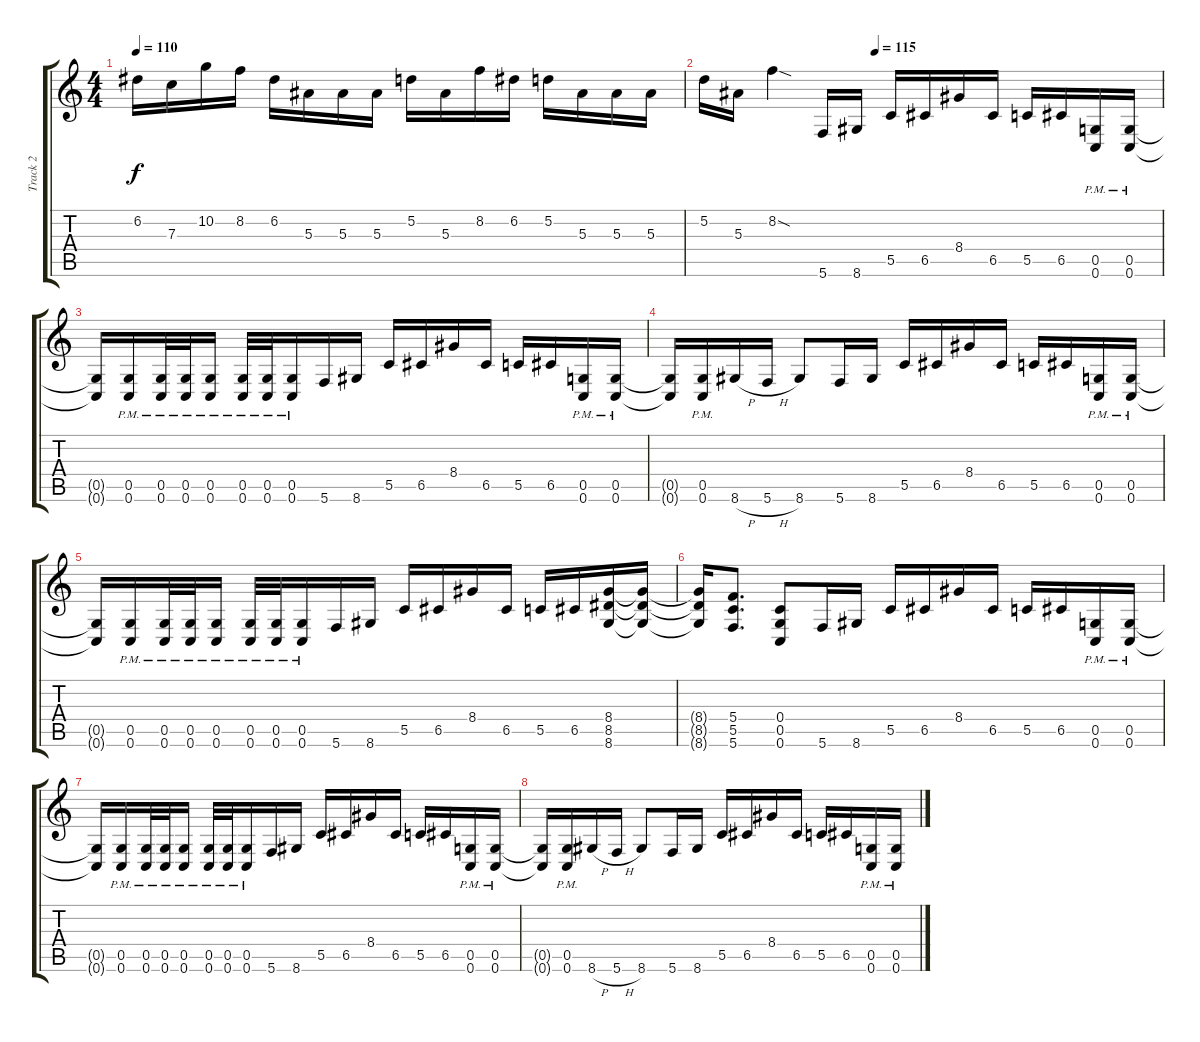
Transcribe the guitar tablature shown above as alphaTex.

\track ("Track 2" "Track 2") {instrument distortionguitar}
\staff {score tabs}
\tuning (D4 A3 F3 C3 G2 C2) {hide}
\ts (4 4)
\tempo 110
\clef g2
\ks c
6.2.16{dy f} 7.3.16 10.2.16 8.2.16 6.2.16 5.3.16 5.3.16 5.3.16 5.2.16 5.3.16 8.2.16 6.2.16 5.2.16 5.3.16 5.3.16 5.3.16 |
\tempo (115 0.375)
5.2.16 5.3.16 8.2{sod}.4 5.6.16 8.6.16 5.5.16 6.5.16 8.4.16 6.5.16 5.5.16 6.5.16 (0.5{pm} 0.6{pm}).16 (0.5{pm} 0.6{pm}).16 |
(0.5{t} 0.6{t}).16 (0.5{pm} 0.6{pm}).16 (0.5{pm} 0.6{pm}).32 (0.5{pm} 0.6{pm}).32 (0.5{pm} 0.6{pm}).16 (0.5{pm} 0.6{pm}).32 (0.5{pm} 0.6{pm}).32 (0.5{pm} 0.6{pm}).16 5.6.16 8.6.16 5.5.16 6.5.16 8.4.16 6.5.16 5.5.16 6.5.16 (0.5{pm} 0.6{pm}).16 (0.5{pm} 0.6{pm}).16 |
(0.5{t} 0.6{t}).16 (0.5{pm} 0.6{pm}).16 8.6{h}.16 5.6{h}.16 8.6.8 5.6.16 8.6.16 5.5.16 6.5.16 8.4.16 6.5.16 5.5.16 6.5.16 (0.5{pm} 0.6{pm}).16 (0.5{pm} 0.6{pm}).16 |
(0.5{t} 0.6{t}).16 (0.5{pm} 0.6{pm}).16 (0.5{pm} 0.6{pm}).32 (0.5{pm} 0.6{pm}).32 (0.5{pm} 0.6{pm}).16 (0.5{pm} 0.6{pm}).32 (0.5{pm} 0.6{pm}).32 (0.5{pm} 0.6{pm}).16 5.6.16 8.6.16 5.5.16 6.5.16 8.4.16 6.5.16 5.5.16 6.5.16 (8.4 8.5 8.6).16 (8.4{t} 8.5{t} 8.6{t}).16 |
(8.4{t} 8.5{t} 8.6{t}).16 (5.4 5.5 5.6).8{d} (0.4 0.5 0.6).8 5.6.16 8.6.16 5.5.16 6.5.16 8.4.16 6.5.16 5.5.16 6.5.16 (0.5{pm} 0.6{pm}).16 (0.5{pm} 0.6{pm}).16 |
(0.5{t} 0.6{t}).16 (0.5{pm} 0.6{pm}).16 (0.5{pm} 0.6{pm}).32 (0.5{pm} 0.6{pm}).32 (0.5{pm} 0.6{pm}).16 (0.5{pm} 0.6{pm}).32 (0.5{pm} 0.6{pm}).32 (0.5{pm} 0.6{pm}).16 5.6.16 8.6.16 5.5.16 6.5.16 8.4.16 6.5.16 5.5.16 6.5.16 (0.5{pm} 0.6{pm}).16 (0.5{pm} 0.6{pm}).16 |
(0.5{t} 0.6{t}).16 (0.5{pm} 0.6{pm}).16 8.6{h}.16 5.6{h}.16 8.6.8 5.6.16 8.6.16 5.5.16 6.5.16 8.4.16 6.5.16 5.5.16 6.5.16 (0.5{pm} 0.6{pm}).16 (0.5{pm} 0.6{pm}).16
